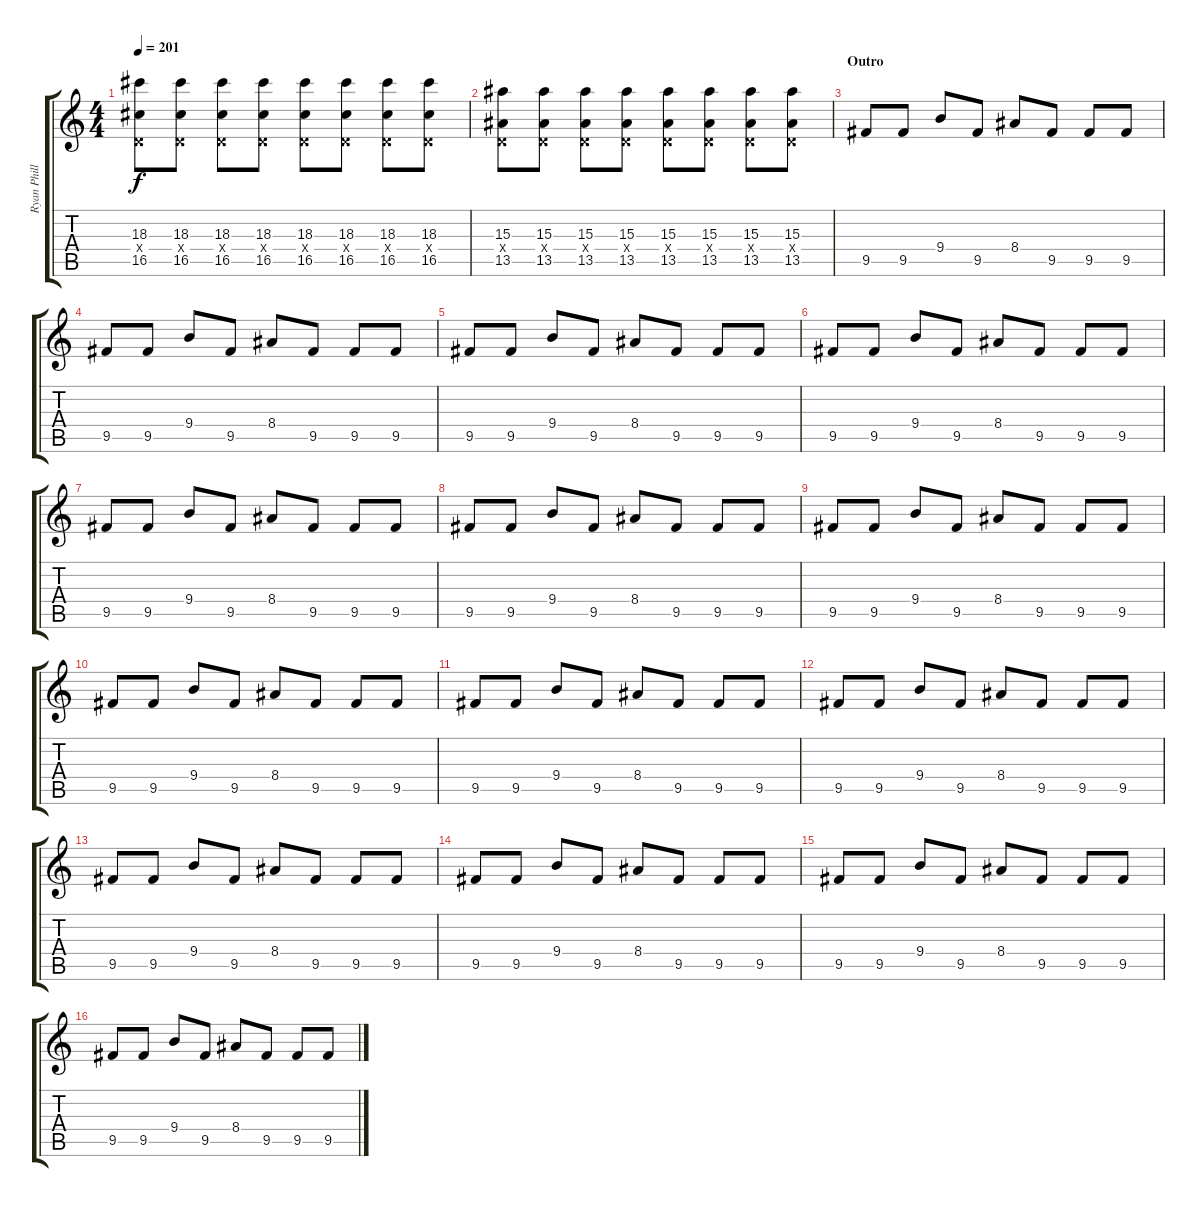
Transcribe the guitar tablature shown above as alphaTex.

\track ("Ryan Phillips" "Ryan Phill") {instrument distortionguitar}
\staff {score tabs}
\tuning (E4 B3 G3 D3 A2 D2) {hide}
\ts (4 4)
\tempo 201
\clef g2
\ks c
(18.3 0.4{x} 16.5).8{dy f} (18.3 0.4{x} 16.5).8 (18.3 0.4{x} 16.5).8 (18.3 0.4{x} 16.5).8 (18.3 0.4{x} 16.5).8 (18.3 0.4{x} 16.5).8 (18.3 0.4{x} 16.5).8 (18.3 0.4{x} 16.5).8 |
(15.3 0.4{x} 13.5).8 (15.3 0.4{x} 13.5).8 (15.3 0.4{x} 13.5).8 (15.3 0.4{x} 13.5).8 (15.3 0.4{x} 13.5).8 (15.3 0.4{x} 13.5).8 (15.3 0.4{x} 13.5).8 (15.3 0.4{x} 13.5).8 |
\section ("" "Outro")
9.5.8 9.5.8 9.4.8 9.5.8 8.4.8 9.5.8 9.5.8 9.5.8 |
9.5.8 9.5.8 9.4.8 9.5.8 8.4.8 9.5.8 9.5.8 9.5.8 |
9.5.8 9.5.8 9.4.8 9.5.8 8.4.8 9.5.8 9.5.8 9.5.8 |
9.5.8 9.5.8 9.4.8 9.5.8 8.4.8 9.5.8 9.5.8 9.5.8 |
9.5.8 9.5.8 9.4.8 9.5.8 8.4.8 9.5.8 9.5.8 9.5.8 |
9.5.8 9.5.8 9.4.8 9.5.8 8.4.8 9.5.8 9.5.8 9.5.8 |
9.5.8 9.5.8 9.4.8 9.5.8 8.4.8 9.5.8 9.5.8 9.5.8 |
9.5.8 9.5.8 9.4.8 9.5.8 8.4.8 9.5.8 9.5.8 9.5.8 |
9.5.8 9.5.8 9.4.8 9.5.8 8.4.8 9.5.8 9.5.8 9.5.8 |
9.5.8 9.5.8 9.4.8 9.5.8 8.4.8 9.5.8 9.5.8 9.5.8 |
9.5.8 9.5.8 9.4.8 9.5.8 8.4.8 9.5.8 9.5.8 9.5.8 |
9.5.8 9.5.8 9.4.8 9.5.8 8.4.8 9.5.8 9.5.8 9.5.8 |
9.5.8 9.5.8 9.4.8 9.5.8 8.4.8 9.5.8 9.5.8 9.5.8 |
9.5.8 9.5.8 9.4.8 9.5.8 8.4.8 9.5.8 9.5.8 9.5.8
